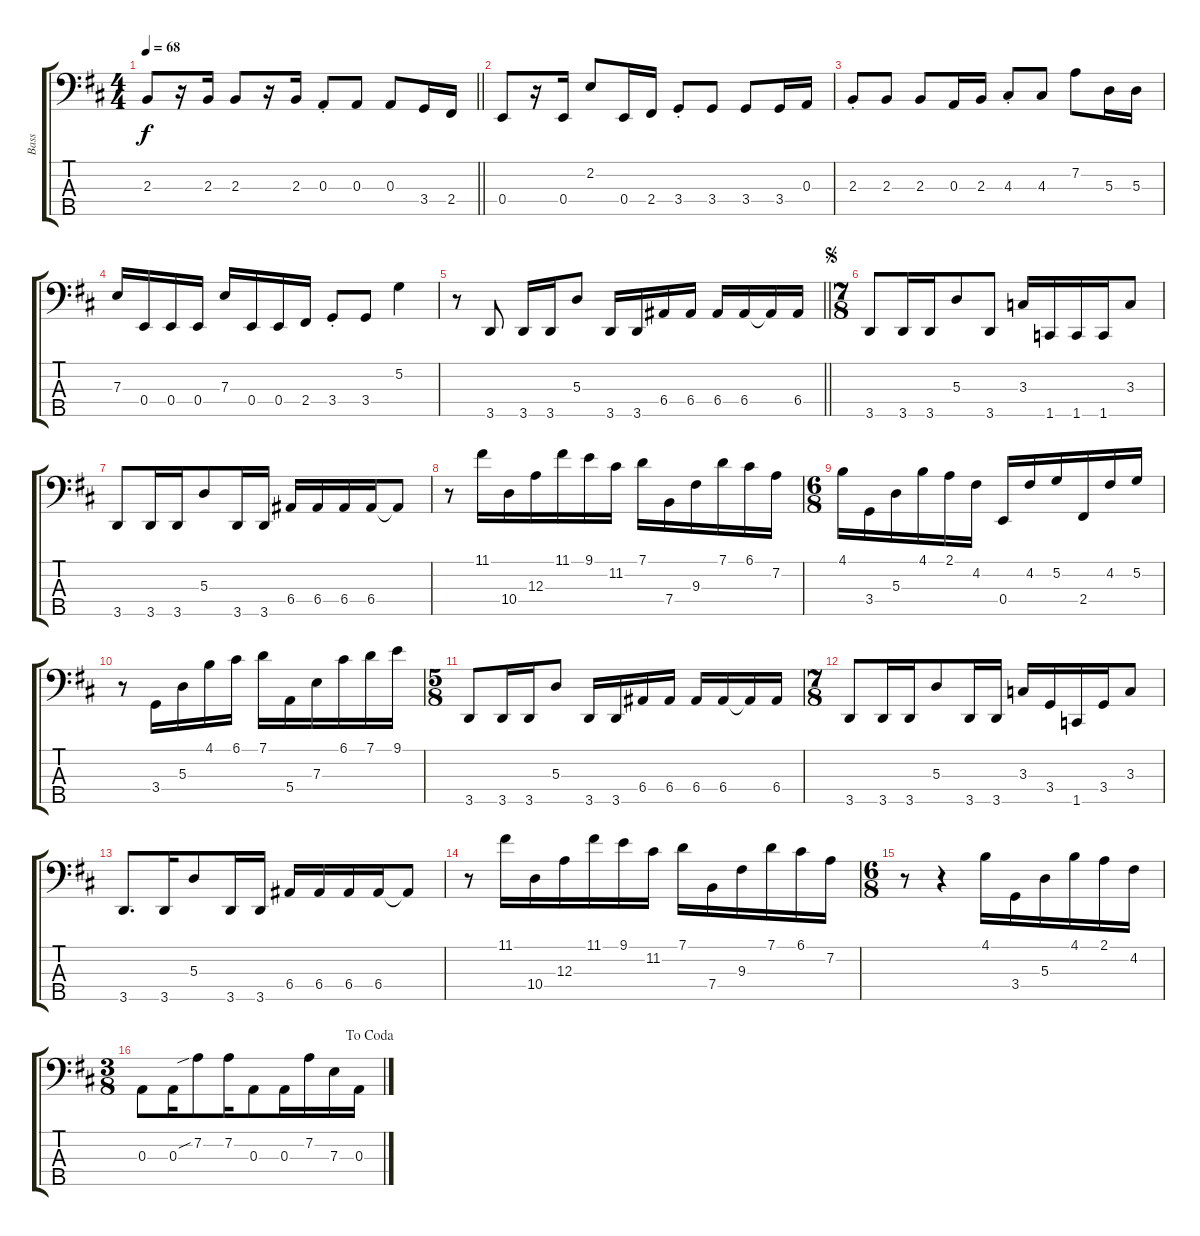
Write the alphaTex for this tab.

\track ("Bass" "Bass") {instrument electricbassfinger}
\staff {score tabs}
\tuning (G2 D2 A1 E1 B0) {hide}
\ts (4 4)
\tempo 68
\clef f4
\barLineRight lightlight
\ks d
2.3.8{dy f} r.16 2.3.16 2.3.8 r.16 2.3.16 0.3{st}.8 0.3.8 0.3.8 3.4.16 2.4.16 |
0.4.8 r.16 0.4.16 2.2.8 0.4.16 2.4.16 3.4{st}.8 3.4.8 3.4.8 3.4.16 0.3.16 |
2.3{st}.8 2.3.8 2.3.8 0.3.16 2.3.16 4.3{st}.8 4.3.8 7.2.8 5.3.16 5.3.16 |
7.3.16 0.4.16 0.4.16 0.4.16 7.3.16 0.4.16 0.4.16 2.4.16 3.4{st}.8 3.4.8 5.2.4 |
\barLineRight lightlight
r.8 3.5.8 3.5.16 3.5.16 5.3.8 3.5.16 3.5.16 6.4.16 6.4.16 6.4.16 6.4.16 6.4{t}.16 6.4.16 |
\ts (7 8)
\jump segno
3.5.8 3.5.16 3.5.16 5.3.8 3.5.8 3.3.16 1.5.16 1.5.16 1.5.16 3.3.8 |
3.5.8 3.5.16 3.5.16 5.3.8 3.5.16 3.5.16 6.4.16 6.4.16 6.4.16 6.4.16 6.4{t}.8 |
r.8 11.1.16 10.4.16 12.3.16 11.1.16 9.1.16 11.2.16 7.1.16 7.4.16 9.3.16 7.1.16 6.1.16 7.2.16 |
\ts (6 8)
4.1.16 3.4.16 5.3.16 4.1.16 2.1.16 4.2.16 0.4.16 4.2.16 5.2.16 2.4.16 4.2.16 5.2.16 |
r.8 3.4.16 5.3.16 4.1.16 6.1.16 7.1.16 5.4.16 7.3.16 6.1.16 7.1.16 9.1.16 |
\ts (5 8)
3.5.8 3.5.16 3.5.16 5.3.8 3.5.16 3.5.16 6.4.16 6.4.16 6.4.16 6.4.16 6.4{t}.16 6.4.16 |
\ts (7 8)
3.5.8 3.5.16 3.5.16 5.3.8 3.5.16 3.5.16 3.3.16 3.4.16 1.5.16 3.4.16 3.3.8 |
3.5.8{d} 3.5.16 5.3.8 3.5.16 3.5.16 6.4.16 6.4.16 6.4.16 6.4.16 6.4{t}.8 |
r.8 11.1.16 10.4.16 12.3.16 11.1.16 9.1.16 11.2.16 7.1.16 7.4.16 9.3.16 7.1.16 6.1.16 7.2.16 |
\ts (6 8)
r.8 r.4 4.1.16 3.4.16 5.3.16 4.1.16 2.1.16 4.2.16 |
\ts (3 8)
\jump dacoda
0.3.8 0.3.16 7.2{sib}.8 7.2.16 0.3.8 0.3.16 7.2.16 7.3.16 0.3.16
